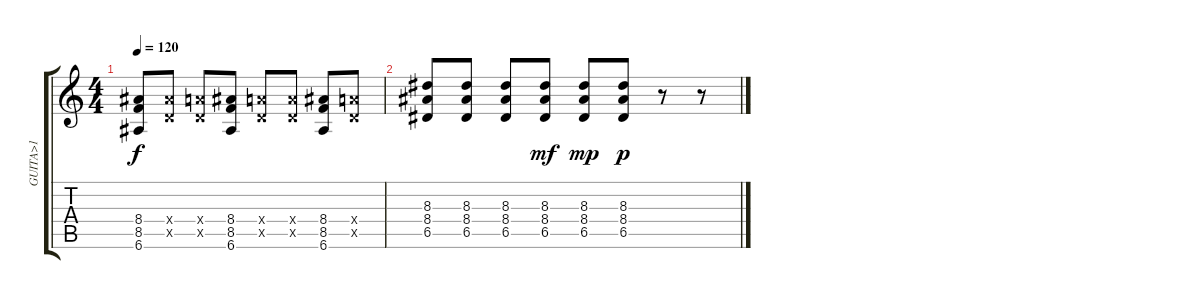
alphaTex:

\track ("GUITA>1" "GUITA>1") {instrument acousticguitarnylon}
\staff {score tabs}
\tuning (E4 B3 G3 D3 A2 E2) {hide}
\ts (4 4)
\tempo 120
\clef g2
\ks c
(8.4 8.5 6.6).8{dy f} (8.4{x} 5.5{x}).8 (7.4{x} 5.5{x}).8 (8.4 8.5 6.6).8 (7.4{x} 5.5{x}).8 (7.4{x} 5.5{x}).8 (8.4 8.5 6.6).8 (7.4{x} 5.5{x}).8 |
(8.3 8.4 6.5).8 (8.3 8.4 6.5).8 (8.3 8.4 6.5).8 (8.3 8.4 6.5).8{dy mf} (8.3 8.4 6.5).8{dy mp} (8.3 8.4 6.5).8{dy p} r.8 r.8
